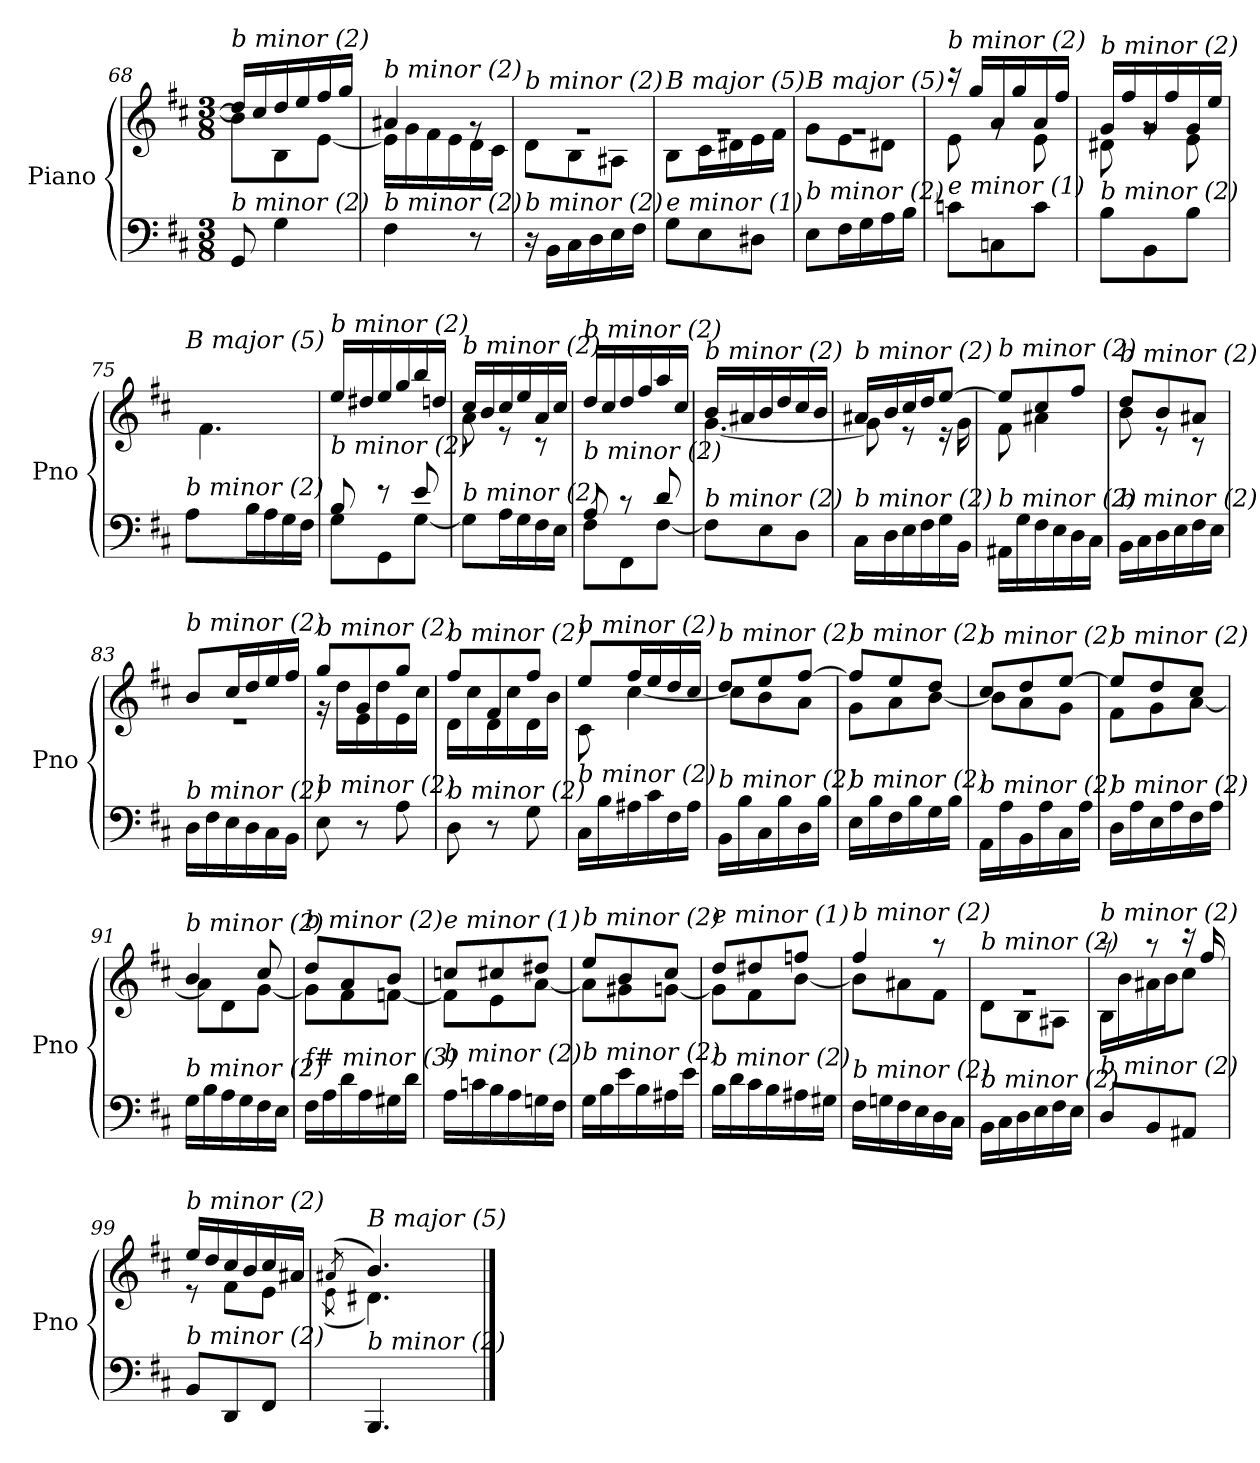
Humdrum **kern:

**kern	**kern
*part1	*part1
*staff2	*staff1
*I"Piano	*
*I'Pno	*
*clefF4	*clefG2
*k[f#c#]	*k[f#c#]
*M3/8	*M3/8
=68	=68
*	*^
!	!LO:TX:i:t=b minor (2)	!
!LO:TX:i:t=b minor (2)	!	!
8GG/	16dd/LL]	8b\L]
.	16cc#/	.
4G\	16dd/	8B\
.	16ee/	.
.	16ff#/	[8e\J
.	16gg/JJ	.
=69	=69	=69
!	!LO:TX:i:t=b minor (2)	!
!LO:TX:i:t=b minor (2)	!	!
4F#\	4a#X/	16e\LL]
.	.	16g\
.	.	16f#\
.	.	16e\
8r	8rg	16d\
.	.	16c#\JJ
=70	=70	=70
!	!LO:TX:i:t=b minor (2)	!
!LO:TX:i:t=b minor (2)	!	!
16r	4.rg	8d\L
16BB\LL	.	.
16C#\	.	8B\
16D\	.	.
16E\	.	8A#X\J
16F#\JJ	.	.
!!LO:LB:g=z	!!
=71	=71	=71
!	!LO:TX:i:t=B major (5)	!
!LO:TX:i:t=e minor (1)	!	!
8G\L	4.rg	8B\L
8E\	.	16c#\L
.	.	16d#X\
8D#X\J	.	16e\
.	.	16f#\JJ
=72	=72	=72
!	!LO:TX:i:t=B major (5)	!
!LO:TX:i:t=b minor (2)	!	!
8E\L	4.rg	8g\L
16F#\L	.	8e\
16G\	.	.
16A\	.	8d#X\J
16B\JJ	.	.
=73	=73	=73
!	!LO:TX:i:t=b minor (2)	!
!LO:TX:i:t=e minor (1)	!	!
8cn\L	16r	8e\
.	16gg/LL	.
8Cn\	16a/	8rg
.	16gg/	.
8c\J	16a/	8e\
.	16ff#/JJ	.
=74	=74	=74
!	!LO:TX:i:t=b minor (2)	!
!LO:TX:i:t=b minor (2)	!	!
8B\L	16g/LL	8d#X\
.	16ff#/	.
8BB\	16g/	8rg
.	16ff#/	.
8B\J	16g/	8e\
.	16ee/JJ	.
=75	=75	=75
!	!LO:TX:i:t=B major (5)	!
!LO:TX:i:t=b minor (2)	!	!
8A\L	16f#/LLyy	4.f#\
.	16ee/	.
16B\L	16dd#X/	.
16A\	16ff#/	.
16G\	16b/	.
16F#\JJ	16dd#/JJ	.
*	*v	*v
!!LO:LB:g=z
=76	=76
*^	*
!	!	!LO:TX:i:t=b minor (2)
!LO:TX:i:t=b minor (2)	!	!
8B/	8G\L	16ee/LL
.	.	16dd#X/
8r	8GG\	16ee/
.	.	16gg/
8e/	[8G\J	16bb/
.	.	16ddn/JJ
*v	*v	*
=77	=77
*	*^
!	!LO:TX:i:t=b minor (2)	!
!LO:TX:i:t=b minor (2)	!	!
8G\L]	16cc#/LL	8a\
.	16b/	.
16A\L	16cc#/	8r
16G\	16ee/	.
16F#\	16a/	8r
16E\JJ	16cc#/JJ	.
*	*v	*v
=78	=78
*^	*
!	!	!LO:TX:i:t=b minor (2)
!LO:TX:i:t=b minor (2)	!	!
8A/	8F#\L	16dd/LL
.	.	16cc#/
8r	8FF#\	16dd/
.	.	16ff#/
8d/	[8F#\J	16aa/
.	.	16cc#/JJ
*v	*v	*
=79	=79
*	*^
!	!LO:TX:i:t=b minor (2)	!
!LO:TX:i:t=b minor (2)	!	!
8F#\L]	16b/LL	[4.g\
.	16a#X/	.
8E\	16b/	.
.	16dd/	.
8D\J	16cc#/	.
.	16b/JJ	.
=80	=80	=80
!	!LO:TX:i:t=b minor (2)	!
!LO:TX:i:t=b minor (2)	!	!
16C#\LL	16a#X/LL	8g\]
16D\	16b/	.
16E\	16cc#/	8r
16F#\	16dd/J	.
16G\	[8ee/J	16r
16BB\JJ	.	16g\
!!LO:LB:g=z	!!
=81	=81	=81
!	!LO:TX:i:t=b minor (2)	!
!LO:TX:i:t=b minor (2)	!	!
16AA#X\LL	8ee/L]	8f#\
16G\	.	.
16F#\	8cc#/	4a#X\
16E\	.	.
16D\	8ff#/J	.
16C#\JJ	.	.
=82	=82	=82
!	!LO:TX:i:t=b minor (2)	!
!LO:TX:i:t=b minor (2)	!	!
16BB\LL	8dd/L	8b\
16C#\	.	.
16D\	8b/	8r
16E\	.	.
16F#\	8a#X/J	8r
16E\JJ	.	.
=83	=83	=83
!	!LO:TX:i:t=b minor (2)	!
!LO:TX:i:t=b minor (2)	!	!
16D\LL	8b/L	4.r
16F#\	.	.
16E\	16cc#/L	.
16D\	16dd/	.
16C#\	16ee/	.
16BB\JJ	16ff#/JJ	.
=84	=84	=84
!	!LO:TX:i:t=b minor (2)	!
!LO:TX:i:t=b minor (2)	!	!
8E\	8gg/L	16r
.	.	16dd\LL
8r	8g/	16e\
.	.	16dd\
8A\	8gg/J	16e\
.	.	16cc#\JJ
=85	=85	=85
!	!LO:TX:i:t=b minor (2)	!
!LO:TX:i:t=b minor (2)	!	!
8D\	8ff#/L	16d\LL
.	.	16cc#\
8r	8f#/	16d\
.	.	16cc#\
8G\	8ff#/J	16d\
.	.	16b\JJ
!!LO:LB:g=z	!!
=86	=86	=86
!	!LO:TX:i:t=b minor (2)	!
!LO:TX:i:t=b minor (2)	!	!
16C#\LL	8ee/L	8c#\
16B\	.	.
16A#X\	16ff#/L	[4cc#\
16c#\	16ee/	.
16F#\	16dd/	.
16A#\JJ	16cc#/JJ	.
=87	=87	=87
!	!LO:TX:i:t=b minor (2)	!
!LO:TX:i:t=b minor (2)	!	!
16BB\LL	8dd/L	8cc#\L]
16B\	.	.
16C#\	8ee/	8b\
16B\	.	.
16D\	[8ff#/J	8a\J
16B\JJ	.	.
=88	=88	=88
!	!LO:TX:i:t=b minor (2)	!
!LO:TX:i:t=b minor (2)	!	!
16E\LL	8ff#/L]	8g\L
16B\	.	.
16F#\	8ee/	8a\
16B\	.	.
16G\	8dd/J	[8b\J
16B\JJ	.	.
=89	=89	=89
!	!LO:TX:i:t=b minor (2)	!
!LO:TX:i:t=b minor (2)	!	!
16AA\LL	8cc#/L	8b\L]
16A\	.	.
16BB\	8dd/	8a\
16A\	.	.
16C#\	[8ee/J	8g\J
16A\JJ	.	.
=90	=90	=90
!	!LO:TX:i:t=b minor (2)	!
!LO:TX:i:t=b minor (2)	!	!
16D\LL	8ee/L]	8f#\L
16A\	.	.
16E\	8dd/	8g\
16A\	.	.
16F#\	8cc#/J	[8a\J
16A\JJ	.	.
!!LO:LB:g=z	!!
=91	=91	=91
!	!LO:TX:i:t=b minor (2)	!
!LO:TX:i:t=b minor (2)	!	!
16G\LL	4b/	8a\L]
16B\	.	.
16A\	.	8d\
16G\	.	.
16F#\	8cc#/	[8g\J
16E\JJ	.	.
=92	=92	=92
!	!LO:TX:i:t=b minor (2)	!
!LO:TX:i:t=f# minor (3)	!	!
16F#\LL	8dd/L	8g\L]
16A\	.	.
16d\	8a/	8f#\
16A\	.	.
16G#X\	8b/J	[8fn\J
16d\JJ	.	.
=93	=93	=93
!	!LO:TX:i:t=e minor (1)	!
!LO:TX:i:t=b minor (2)	!	!
16A\LL	8ccn/L	8f\L]
16cn\	.	.
16B\	8cc#X/	8e\
16A\	.	.
16Gn\	8dd#X/J	[8a\J
16F#\JJ	.	.
=94	=94	=94
!	!LO:TX:i:t=b minor (2)	!
!LO:TX:i:t=b minor (2)	!	!
16G\LL	8ee/L	8a\L]
16B\	.	.
16e\	8b/	8g#X\
16B\	.	.
16A#X\	8cc#/J	[8gn\J
16e\JJ	.	.
=95	=95	=95
!	!LO:TX:i:t=e minor (1)	!
!LO:TX:i:t=b minor (2)	!	!
16B\LL	8dd/L	8g\L]
16d\	.	.
16c#\	8dd#X/	8f#\
16B\	.	.
16A#X\	8ffni/J	[8b\J
16G#X\JJ	.	.
!!LO:PB:g=z	!!
=96	=96	=96
!	!LO:TX:i:t=b minor (2)	!
!LO:TX:i:t=b minor (2)	!	!
16F#\LL	4ff#/	8b\L]
16Gn\	.	.
16F#\	.	8a#X\
16E\	.	.
16D\	8r	8f#\J
16C#\JJ	.	.
=97	=97	=97
!	!LO:TX:i:t=b minor (2)	!
!LO:TX:i:t=b minor (2)	!	!
16BB\LL	4.rg	8d\L
16C#\	.	.
16D\	.	8B\
16E\	.	.
16F#\	.	8A#X\J
16E\JJ	.	.
=98	=98	=98
!	!LO:TX:i:t=b minor (2)	!
!LO:TX:i:t=b minor (2)	!	!
8D/L	8r	16B\LL
.	.	16b\
8BB/	8r	16a#X\
.	.	16b\J
8AA#X/J	16r	8cc#\J
.	16ff#/	.
=99	=99	=99
!	!LO:TX:i:t=b minor (2)	!
!LO:TX:i:t=b minor (2)	!	!
8BB/L	16ee/LL	8r
.	16dd/	.
8DD/	16cc#/	8f#\L
.	16b/	.
8FF#/J	16cc#/	8e\J
.	16a#X/JJ	.
=100	=100	=100
.	(>8qa#X/	(8qe\
*	*	*^
!	!LO:TX:i:t=B major (5)	!	!
!LO:TX:i:t=b minor (2)	!	!	!
4.BBB/	4.b/)	4.d#X\)	8e!yy 8a#!yy
.	.	.	4d#!yy 4b!yy
*	*v	*v	*v
==	==
*-	*-
